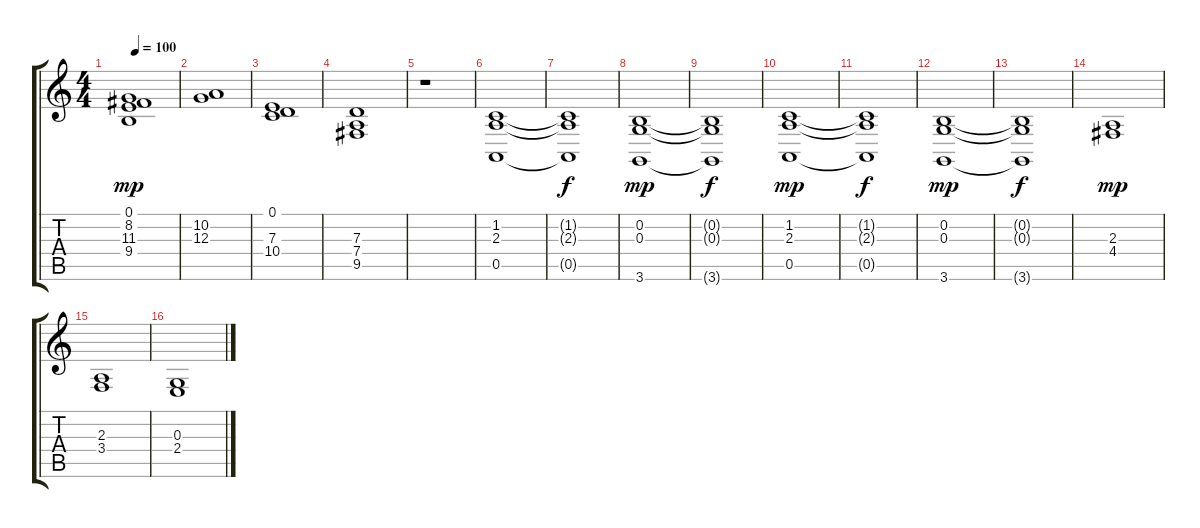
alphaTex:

\track "" {instrument fx3crystal}
\staff {score tabs}
\tuning (E4 B3 G3 D3 A2 E2) {hide}
\ts (4 4)
\tempo 100
\clef g2
\ks c
(0.1 8.2 11.3 9.4).1{dy mp} |
(10.2 12.3).1 |
(0.1 7.3 10.4).1 |
(7.3 7.4 9.5).1 |
r.1 |
(1.2 2.3 0.5).1 |
(1.2{t} 2.3{t} 0.5{t}).1{dy f} |
(0.2 0.3 3.6).1{dy mp} |
(0.2{t} 0.3{t} 3.6{t}).1{dy f} |
(1.2 2.3 0.5).1{dy mp} |
(1.2{t} 2.3{t} 0.5{t}).1{dy f} |
(0.2 0.3 3.6).1{dy mp} |
(0.2{t} 0.3{t} 3.6{t}).1{dy f} |
(2.3 4.4).1{dy mp} |
(2.3 3.4).1 |
(0.3 2.4).1
